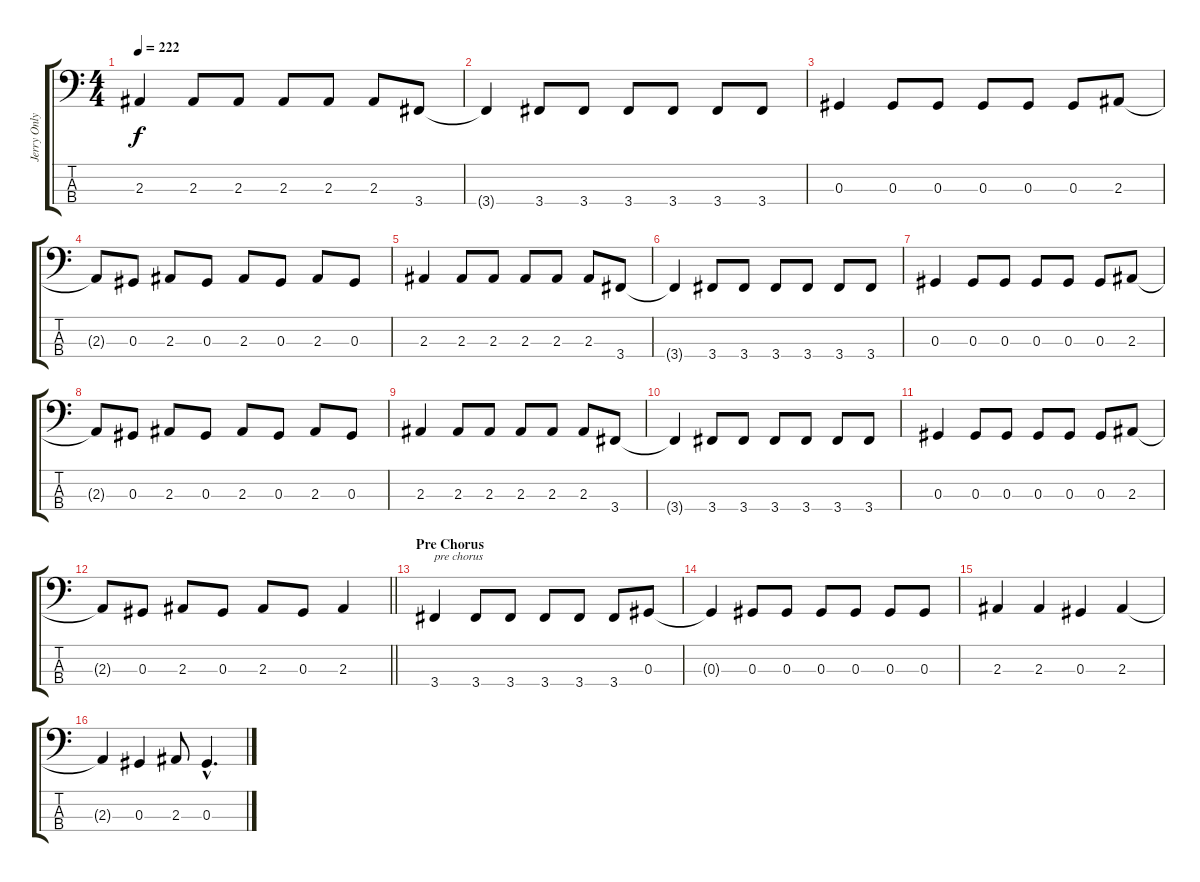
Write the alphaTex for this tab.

\track ("Jerry Only" "Jerry Only") {instrument acousticguitarnylon}
\staff {score tabs}
\tuning (Gb2 Db2 Ab1 Eb1) {hide}
\ts (4 4)
\tempo 222
\clef f4
\ks c
2.3.4{dy f} 2.3.8 2.3.8 2.3.8 2.3.8 2.3.8 3.4.8 |
3.4{t}.4 3.4.8 3.4.8 3.4.8 3.4.8 3.4.8 3.4.8 |
0.3.4 0.3.8 0.3.8 0.3.8 0.3.8 0.3.8 2.3.8 |
2.3{t}.8 0.3.8 2.3.8 0.3.8 2.3.8 0.3.8 2.3.8 0.3.8 |
2.3.4 2.3.8 2.3.8 2.3.8 2.3.8 2.3.8 3.4.8 |
3.4{t}.4 3.4.8 3.4.8 3.4.8 3.4.8 3.4.8 3.4.8 |
0.3.4 0.3.8 0.3.8 0.3.8 0.3.8 0.3.8 2.3.8 |
2.3{t}.8 0.3.8 2.3.8 0.3.8 2.3.8 0.3.8 2.3.8 0.3.8 |
2.3.4 2.3.8 2.3.8 2.3.8 2.3.8 2.3.8 3.4.8 |
3.4{t}.4 3.4.8 3.4.8 3.4.8 3.4.8 3.4.8 3.4.8 |
0.3.4 0.3.8 0.3.8 0.3.8 0.3.8 0.3.8 2.3.8 |
\barLineRight lightlight
2.3{t}.8 0.3.8 2.3.8 0.3.8 2.3.8 0.3.8 2.3.4 |
\section ("" "Pre Chorus")
3.4.4{txt "pre chorus"} 3.4.8 3.4.8 3.4.8 3.4.8 3.4.8 0.3.8 |
0.3{t}.4 0.3.8 0.3.8 0.3.8 0.3.8 0.3.8 0.3.8 |
2.3.4 2.3.4 0.3.4 2.3.4 |
2.3{t}.4 0.3.4 2.3.8 0.3{hac}.4{d}
